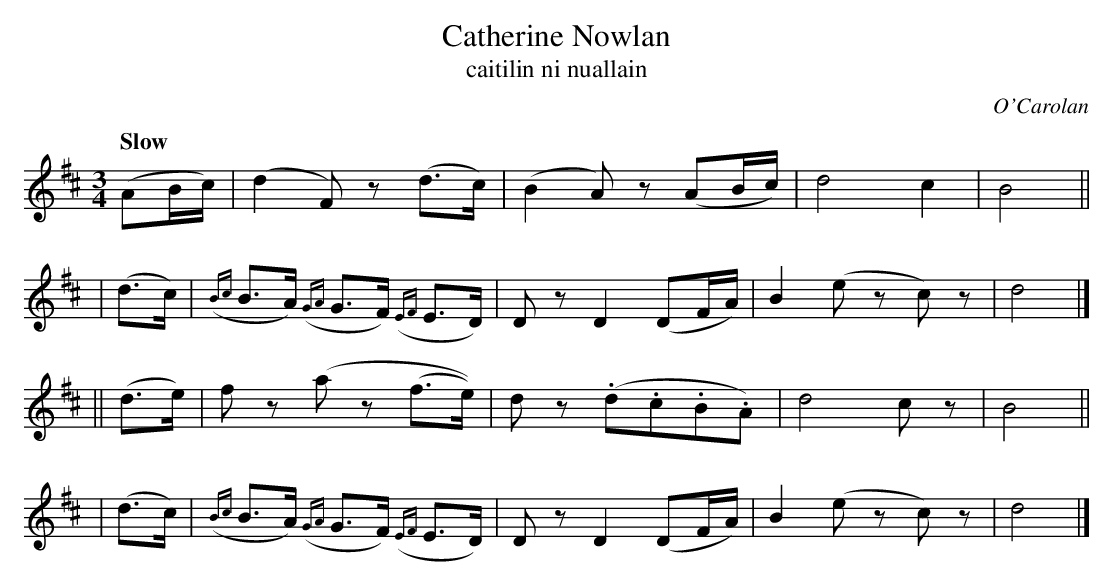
X:1
T: Catherine Nowlan
T: caitilin ni nuallain
C: O'Carolan
Q: "Slow"
M: 3/4
L: 1/8
K: D
 (AB/c/) | (d2F)z (d>c) | (B2A)z (AB/c/) | d4 c2 | B4 ||
|  (d>c) | ({Bc}B>A) ({GA}G>F) ({EF}E>D) | Dz D2 (DF/A/) | B2 (ez c)z | d4 |]
|| (d>e) | fz (az (f>e)) | dz (.d.c.B.A) | d4 cz | B4 ||
|  (d>c) | ({Bc}B>A) ({GA}G>F) ({EF}E>D) | Dz D2 (DF/A/) | B2 (ez c)z | d4 |]
